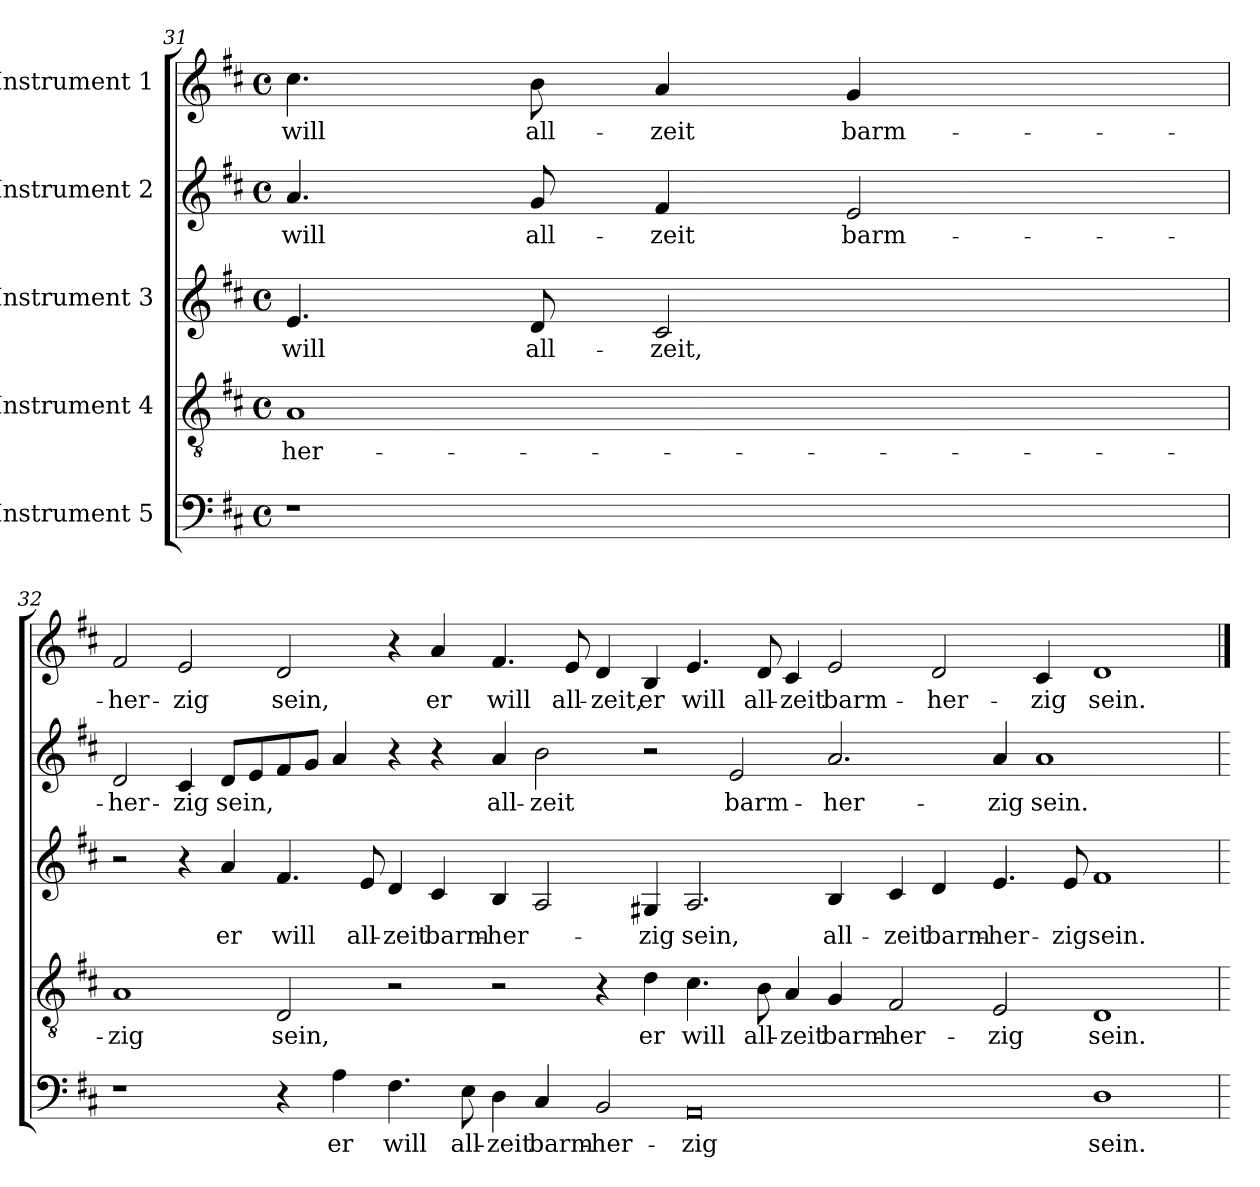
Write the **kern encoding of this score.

**kern	**text	**kern	**text	**kern	**text	**kern	**text	**kern	**text
*part5	*part5	*part4	*part4	*part3	*part3	*part2	*part2	*part1	*part1
*staff5	*staff5	*staff4	*staff4	*staff3	*staff3	*staff2	*staff2	*staff1	*staff1
*I"Instrument 5	*	*I"Instrument 4	*	*I"Instrument 3	*	*I"Instrument 2	*	*I"Instrument 1	*
*clefF4	*	*clefGv2	*	*clefG2	*	*clefG2	*	*clefG2	*
*k[f#c#]	*	*k[f#c#]	*	*k[f#c#]	*	*k[f#c#]	*	*k[f#c#]	*
*D:	*	*D:	*	*D:	*	*D:	*	*D:	*
*M4/4	*	*M4/4	*	*M4/4	*	*M4/4	*	*M4/4	*
*met(c)	*	*met(c)	*	*met(c)	*	*met(c)	*	*met(c)	*
=31	=31	=31	=31	=31	=31	=31	=31	=31	=31
!	!	!	!LO:LY:b:cj	!	!LO:LY:b:cj	!	!LO:LY:b:cj	!	!LO:LY:b:cj
1r	.	1A	-her-	4.e/	will	4.a/	will	4.cc#\	will
!	!	!	!	!	!LO:LY:b:cj	!	!LO:LY:b:cj	!	!LO:LY:b:cj
.	.	.	.	8d/	all-	8g/	all-	8b\	all-
!	!	!	!	!	!LO:LY:b:cj	!	!LO:LY:b:cj	!	!LO:LY:b:cj
.	.	.	.	2c#/	-zeit,	4f#/	-zeit	4a/	-zeit
!	!	!	!	!	!	!	!LO:LY:b:cj	!	!LO:LY:b:cj
.	.	.	.	.	.	2e/	barm-	4g/	barm-
4ryy	.	4ryy	.	4ryy	.	.	.	4ryy	.
!!LO:LB:g=z
=32	=32	=32	=32	=32	=32	=32	=32	=32	=32
!	!	!	!LO:LY:b:cj	!	!	!	!LO:LY:b:cj	!	!LO:LY:b:cj
1r	.	1A	-zig	2r	.	2d/	-her-	2f#/	-her-
!	!	!	!	!	!	!	!LO:LY:b:cj	!	!LO:LY:b:cj
.	.	.	.	4r	.	4c#/	-zig	2e/	-zig
!	!	!	!	!	!LO:LY:b:cj	!	!LO:LY:b	!	!
.	.	.	.	4a/	er	8d/L	sein,	.	.
.	.	.	.	.	.	8e/	.	.	.
!	!	!	!LO:LY:b:cj	!	!LO:LY:b:cj	!	!	!	!LO:LY:b:cj
4r	.	2D/	sein,	4.f#/	will	8f#/	.	2d/	sein,
.	.	.	.	.	.	8g/J	.	.	.
!	!LO:LY:b:cj	!	!	!	!	!	!	!	!
4A\	er	.	.	.	.	4a/	.	.	.
!	!	!	!	!	!LO:LY:b:cj	!	!	!	!
.	.	.	.	8e/	all-	.	.	.	.
!	!LO:LY:b:cj	!	!	!	!LO:LY:b:cj	!	!	!	!
4.F#\	will	2r	.	4d/	-zeit	4r	.	4r	.
!	!	!	!	!	!LO:LY:b:cj	!	!	!	!LO:LY:b:cj
.	.	.	.	4c#/	barm-	4r	.	4a/	er
!	!LO:LY:b:cj	!	!	!	!	!	!	!	!
8E\	all-	.	.	.	.	.	.	.	.
!	!LO:LY:b:cj	!	!	!	!LO:LY:b	!	!LO:LY:b:cj	!	!LO:LY:b:cj
4D\	-zeit	2r	.	4B/	-her-	4a/	all-	4.f#/	will
!	!LO:LY:b:cj	!	!	!	!	!	!LO:LY:b:cj	!	!
4C#/	barm-	.	.	2A/	.	2b\	-zeit	.	.
!	!	!	!	!	!	!	!	!	!LO:LY:b:cj
.	.	.	.	.	.	.	.	8e/	all-
!	!LO:LY:b:cj	!	!	!	!	!	!	!	!LO:LY:b:cj
2BB/	-her-	4r	.	.	.	.	.	4d/	-zeit,
!	!	!	!LO:LY:b:cj	!	!LO:LY:b:cj	!	!	!	!LO:LY:b:cj
.	.	4d\	er	4G#X/	-zig	2r	.	4B/	er
!	!LO:LY:b:cj	!	!LO:LY:b:cj	!	!LO:LY:b:cj	!	!	!	!LO:LY:b:cj
0AA	-zig	4.c#\	will	2.A/	sein,	.	.	4.e/	will
!	!	!	!	!	!	!	!LO:LY:b:cj	!	!
.	.	.	.	.	.	2e/	barm-	.	.
!	!	!	!LO:LY:b:cj	!	!	!	!	!	!LO:LY:b:cj
.	.	8B\	all-	.	.	.	.	8d/	all-
!	!	!	!LO:LY:b:cj	!	!	!	!	!	!LO:LY:b:cj
.	.	4A/	-zeit	.	.	.	.	4c#/	-zeit
!	!	!	!LO:LY:b:cj	!	!LO:LY:b:cj	!	!LO:LY:b:cj	!	!LO:LY:b:cj
.	.	4G/	barm-	4B/	all-	2.a/	-her-	2e/	barm-
!	!	!	!LO:LY:b:cj	!	!LO:LY:b:cj	!	!	!	!
.	.	2F#/	-her-	4c#/	-zeit	.	.	.	.
!	!	!	!	!	!LO:LY:b:cj	!	!	!	!LO:LY:b:cj
.	.	.	.	4d/	barm-	.	.	2d/	-her-
!	!	!	!LO:LY:b:cj	!	!LO:LY:b:cj	!	!LO:LY:b:cj	!	!
.	.	2E/	-zig	4.e/	-her-	4a/	-zig	.	.
!	!	!	!	!	!	!	!LO:LY:b:cj	!	!LO:LY:b:cj
.	.	.	.	.	.	1a	sein.	4c#/	-zig
!	!	!	!	!	!LO:LY:b:cj	!	!	!	!
.	.	.	.	8e/	-zig	.	.	.	.
!	!LO:LY:b:cj	!	!LO:LY:b:cj	!	!LO:LY:b:cj	!	!	!	!LO:LY:b:cj
1D	sein.	1D	sein.	1f#	sein.	.	.	1d	sein.
.	.	.	.	.	.	4ryy	.	.	.
=	==	=	==	=	==	=	==	==	==
*-	*-	*-	*-	*-	*-	*-	*-	*-	*-
